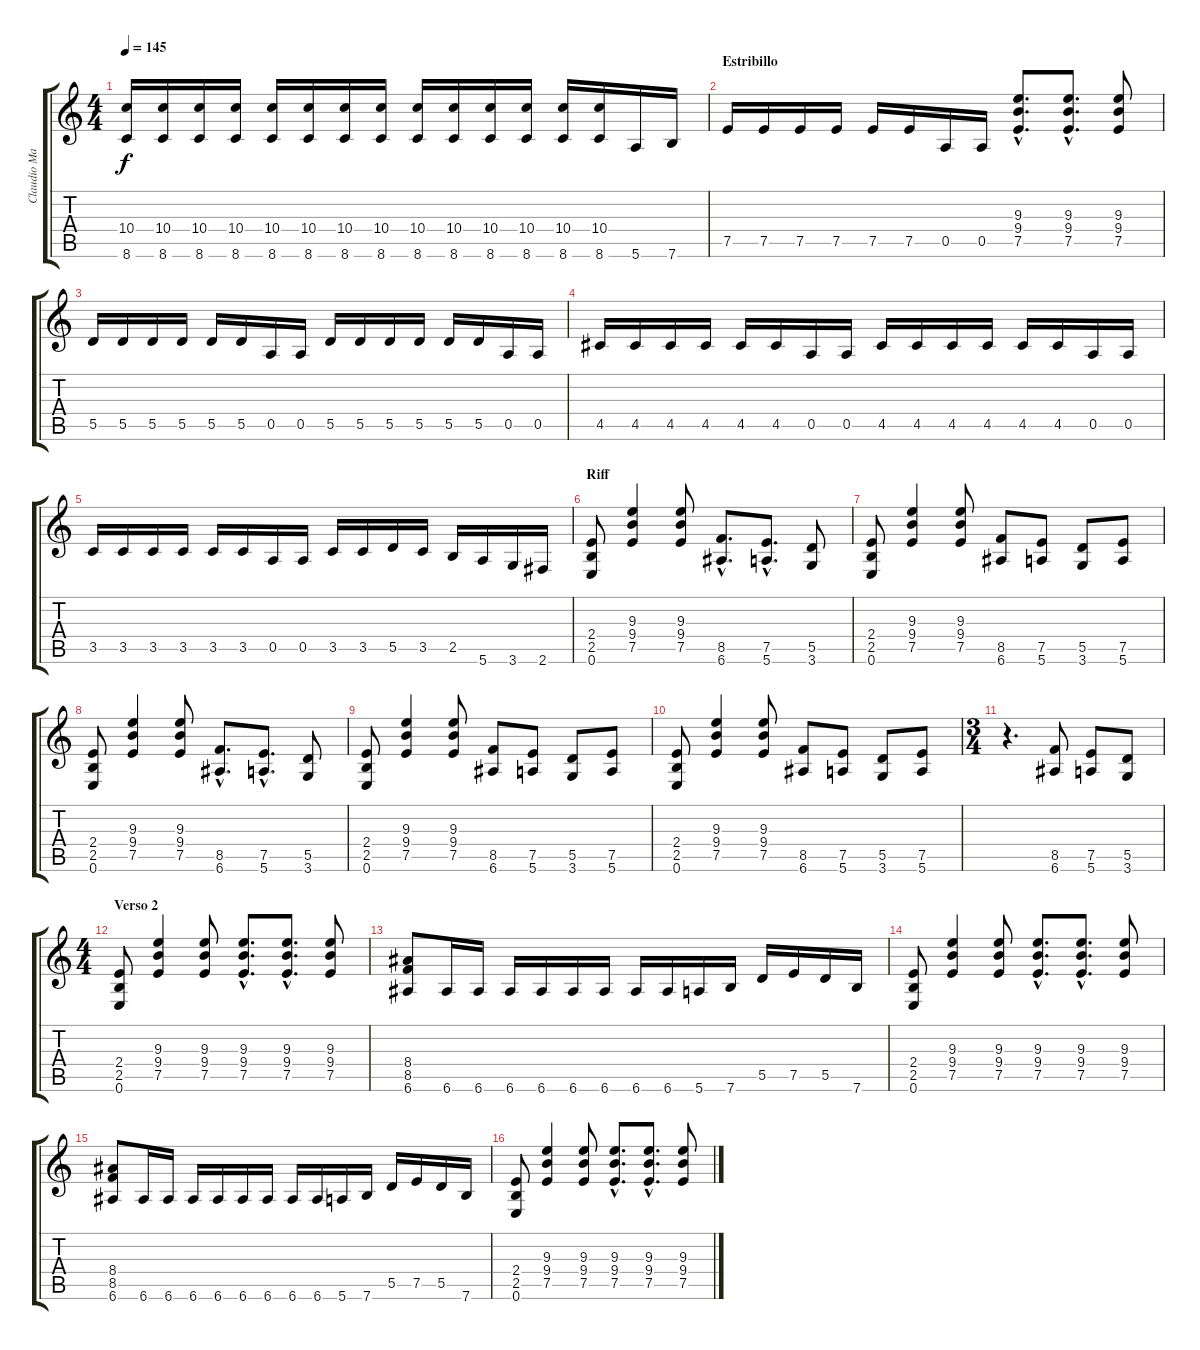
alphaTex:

\track ("Claudio Marciello (Gtr 2)" "Claudio Ma") {instrument distortionguitar}
\staff {score tabs}
\tuning (E4 B3 G3 D3 A2 E2) {hide}
\ts (4 4)
\tempo 145
\clef g2
\ks c
(10.4 8.6).16{dy f} (10.4 8.6).16 (10.4 8.6).16 (10.4 8.6).16 (10.4 8.6).16 (10.4 8.6).16 (10.4 8.6).16 (10.4 8.6).16 (10.4 8.6).16 (10.4 8.6).16 (10.4 8.6).16 (10.4 8.6).16 (10.4 8.6).16 (10.4 8.6).16 5.6.16 7.6.16 |
\section ("" "Estribillo")
7.5.16 7.5.16 7.5.16 7.5.16 7.5.16 7.5.16 0.5.16 0.5.16 (9.3{hac} 9.4{hac} 7.5{hac}).8{d} (9.3{hac} 9.4{hac} 7.5{hac}).8{d} (9.3 9.4 7.5).8 |
5.5.16 5.5.16 5.5.16 5.5.16 5.5.16 5.5.16 0.5.16 0.5.16 5.5.16 5.5.16 5.5.16 5.5.16 5.5.16 5.5.16 0.5.16 0.5.16 |
4.5.16 4.5.16 4.5.16 4.5.16 4.5.16 4.5.16 0.5.16 0.5.16 4.5.16 4.5.16 4.5.16 4.5.16 4.5.16 4.5.16 0.5.16 0.5.16 |
3.5.16 3.5.16 3.5.16 3.5.16 3.5.16 3.5.16 0.5.16 0.5.16 3.5.16 3.5.16 5.5.16 3.5.16 2.5.16 5.6.16 3.6.16 2.6.16 |
\section ("" "Riff")
(2.4 2.5 0.6).8 (9.3 9.4 7.5).4 (9.3 9.4 7.5).8 (8.5{hac} 6.6{hac}).8{d} (7.5{hac} 5.6{hac}).8{d} (5.5 3.6).8 |
(2.4 2.5 0.6).8 (9.3 9.4 7.5).4 (9.3 9.4 7.5).8 (8.5 6.6).8 (7.5 5.6).8 (5.5 3.6).8 (7.5 5.6).8 |
(2.4 2.5 0.6).8 (9.3 9.4 7.5).4 (9.3 9.4 7.5).8 (8.5{hac} 6.6{hac}).8{d} (7.5{hac} 5.6{hac}).8{d} (5.5 3.6).8 |
(2.4 2.5 0.6).8 (9.3 9.4 7.5).4 (9.3 9.4 7.5).8 (8.5 6.6).8 (7.5 5.6).8 (5.5 3.6).8 (7.5 5.6).8 |
(2.4 2.5 0.6).8 (9.3 9.4 7.5).4 (9.3 9.4 7.5).8 (8.5 6.6).8 (7.5 5.6).8 (5.5 3.6).8 (7.5 5.6).8 |
\ts (3 4)
r.4{d} (8.5 6.6).8 (7.5 5.6).8 (5.5 3.6).8 |
\ts (4 4)
\section ("" "Verso 2")
(2.4 2.5 0.6).8 (9.3 9.4 7.5).4 (9.3 9.4 7.5).8 (9.3{hac} 9.4{hac} 7.5{hac}).8{d} (9.3{hac} 9.4{hac} 7.5{hac}).8{d} (9.3 9.4 7.5).8 |
(8.4 8.5 6.6).8 6.6.16 6.6.16 6.6.16 6.6.16 6.6.16 6.6.16 6.6.16 6.6.16 5.6.16 7.6.16 5.5.16 7.5.16 5.5.16 7.6.16 |
(2.4 2.5 0.6).8 (9.3 9.4 7.5).4 (9.3 9.4 7.5).8 (9.3{hac} 9.4{hac} 7.5{hac}).8{d} (9.3{hac} 9.4{hac} 7.5{hac}).8{d} (9.3 9.4 7.5).8 |
(8.4 8.5 6.6).8 6.6.16 6.6.16 6.6.16 6.6.16 6.6.16 6.6.16 6.6.16 6.6.16 5.6.16 7.6.16 5.5.16 7.5.16 5.5.16 7.6.16 |
(2.4 2.5 0.6).8 (9.3 9.4 7.5).4 (9.3 9.4 7.5).8 (9.3{hac} 9.4{hac} 7.5{hac}).8{d} (9.3{hac} 9.4{hac} 7.5{hac}).8{d} (9.3 9.4 7.5).8
